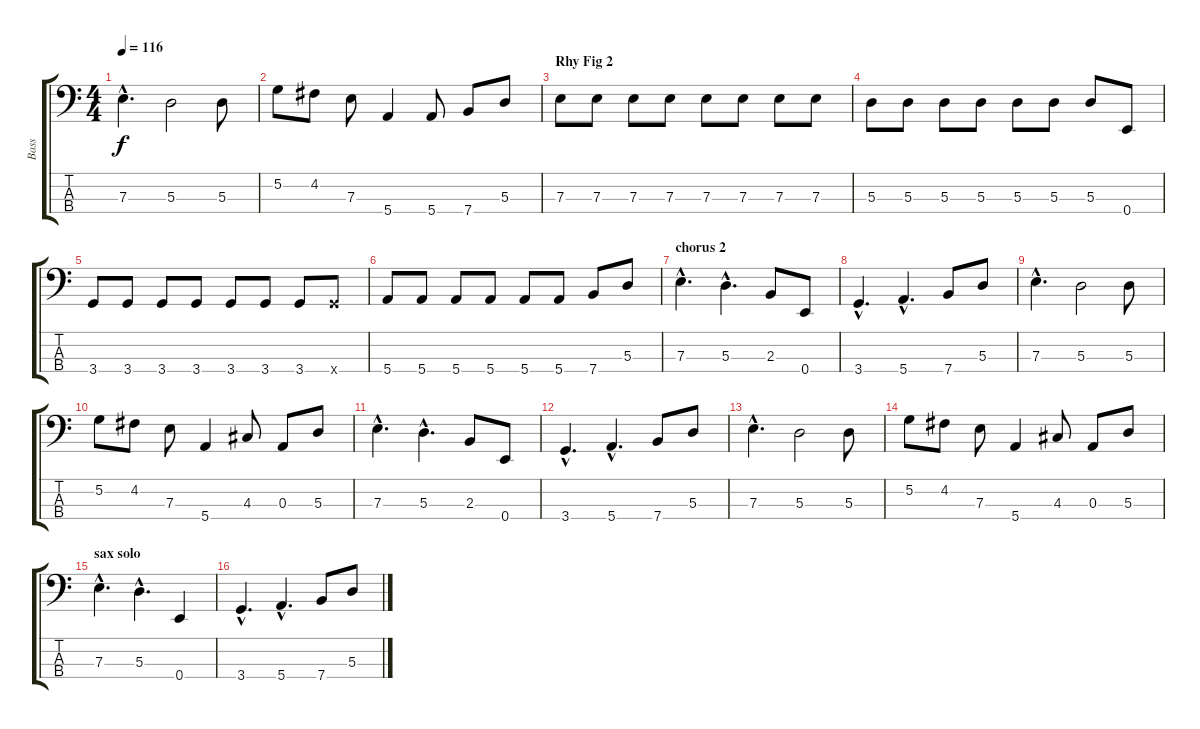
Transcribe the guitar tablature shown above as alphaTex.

\track ("Bass" "Bass") {instrument electricbasspick}
\staff {score tabs}
\tuning (G2 D2 A1 E1) {hide}
\ts (4 4)
\tempo 116
\clef f4
\ks c
7.3{hac}.4{d dy f} 5.3.2 5.3.8 |
5.2.8 4.2.8 7.3.8 5.4.4 5.4.8 7.4.8 5.3.8 |
\section ("" "Rhy Fig 2")
7.3.8 7.3.8 7.3.8 7.3.8 7.3.8 7.3.8 7.3.8 7.3.8 |
5.3.8 5.3.8 5.3.8 5.3.8 5.3.8 5.3.8 5.3.8 0.4.8 |
3.4.8 3.4.8 3.4.8 3.4.8 3.4.8 3.4.8 3.4.8 3.4{x}.8 |
5.4.8 5.4.8 5.4.8 5.4.8 5.4.8 5.4.8 7.4.8 5.3.8 |
\section ("" "chorus 2")
7.3{hac}.4{d} 5.3{hac}.4{d} 2.3.8 0.4.8 |
3.4{hac}.4{d} 5.4{hac}.4{d} 7.4.8 5.3.8 |
7.3{hac}.4{d} 5.3.2 5.3.8 |
5.2.8 4.2.8 7.3.8 5.4.4 4.3.8 0.3.8 5.3.8 |
7.3{hac}.4{d} 5.3{hac}.4{d} 2.3.8 0.4.8 |
3.4{hac}.4{d} 5.4{hac}.4{d} 7.4.8 5.3.8 |
7.3{hac}.4{d} 5.3.2 5.3.8 |
5.2.8 4.2.8 7.3.8 5.4.4 4.3.8 0.3.8 5.3.8 |
\section ("" "sax solo")
7.3{hac}.4{d} 5.3{hac}.4{d} 0.4.4 |
3.4{hac}.4{d} 5.4{hac}.4{d} 7.4.8 5.3.8
